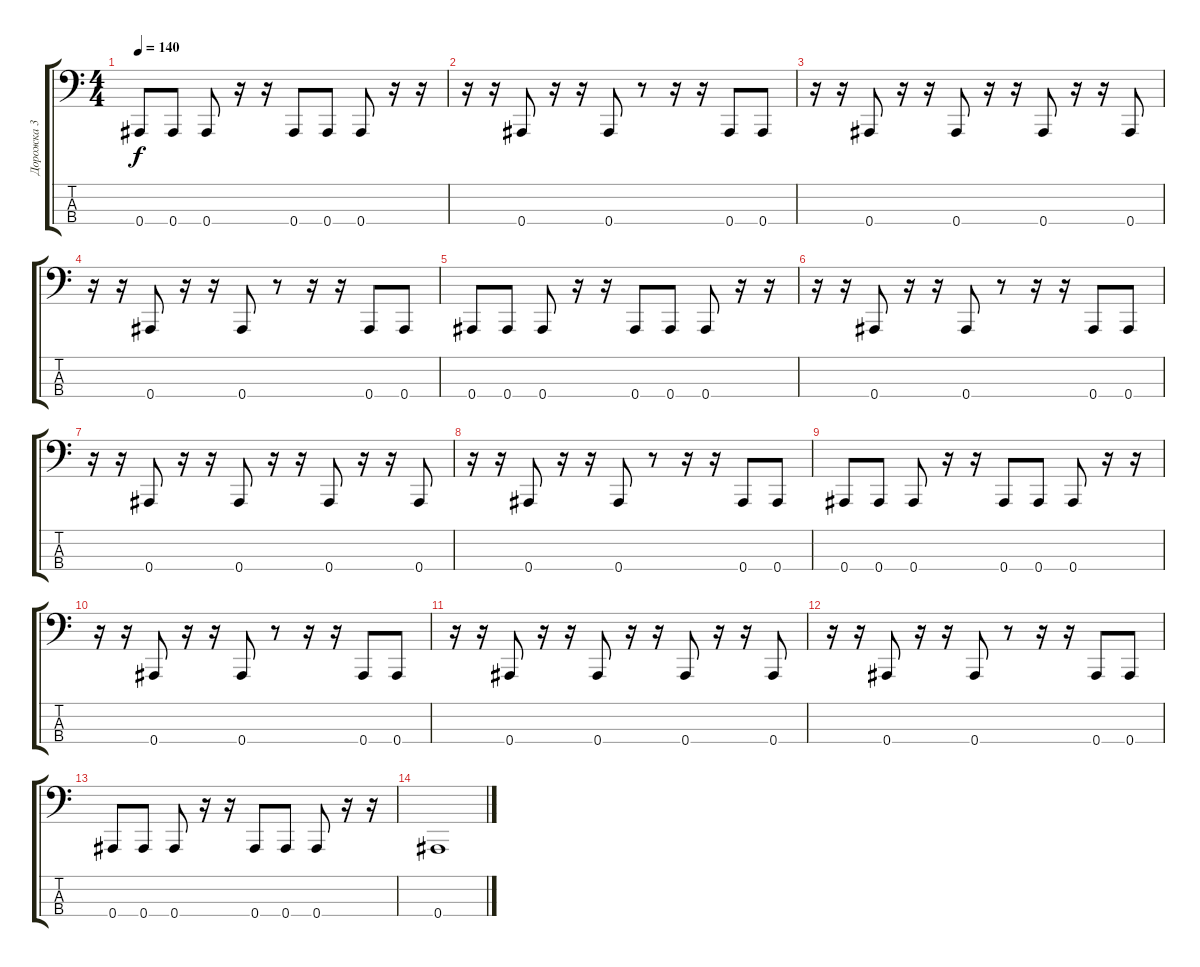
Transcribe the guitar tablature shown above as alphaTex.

\track ("Дорожка 3" "Дорожка 3") {instrument electricbassfinger}
\staff {score tabs}
\tuning (Eb2 Bb1 F1 Bb0) {hide}
\ts (4 4)
\tempo 140
\clef f4
\ks c
0.4.8{dy f} 0.4.8 0.4.8 r.16 r.16 0.4.8 0.4.8 0.4.8 r.16 r.16 |
r.16 r.16 0.4.8 r.16 r.16 0.4.8 r.8 r.16 r.16 0.4.8 0.4.8 |
r.16 r.16 0.4.8 r.16 r.16 0.4.8 r.16 r.16 0.4.8 r.16 r.16 0.4.8 |
r.16 r.16 0.4.8 r.16 r.16 0.4.8 r.8 r.16 r.16 0.4.8 0.4.8 |
0.4.8 0.4.8 0.4.8 r.16 r.16 0.4.8 0.4.8 0.4.8 r.16 r.16 |
r.16 r.16 0.4.8 r.16 r.16 0.4.8 r.8 r.16 r.16 0.4.8 0.4.8 |
r.16 r.16 0.4.8 r.16 r.16 0.4.8 r.16 r.16 0.4.8 r.16 r.16 0.4.8 |
r.16 r.16 0.4.8 r.16 r.16 0.4.8 r.8 r.16 r.16 0.4.8 0.4.8 |
0.4.8 0.4.8 0.4.8 r.16 r.16 0.4.8 0.4.8 0.4.8 r.16 r.16 |
r.16 r.16 0.4.8 r.16 r.16 0.4.8 r.8 r.16 r.16 0.4.8 0.4.8 |
r.16 r.16 0.4.8 r.16 r.16 0.4.8 r.16 r.16 0.4.8 r.16 r.16 0.4.8 |
r.16 r.16 0.4.8 r.16 r.16 0.4.8 r.8 r.16 r.16 0.4.8 0.4.8 |
0.4.8 0.4.8 0.4.8 r.16 r.16 0.4.8 0.4.8 0.4.8 r.16 r.16 |
0.4.1
